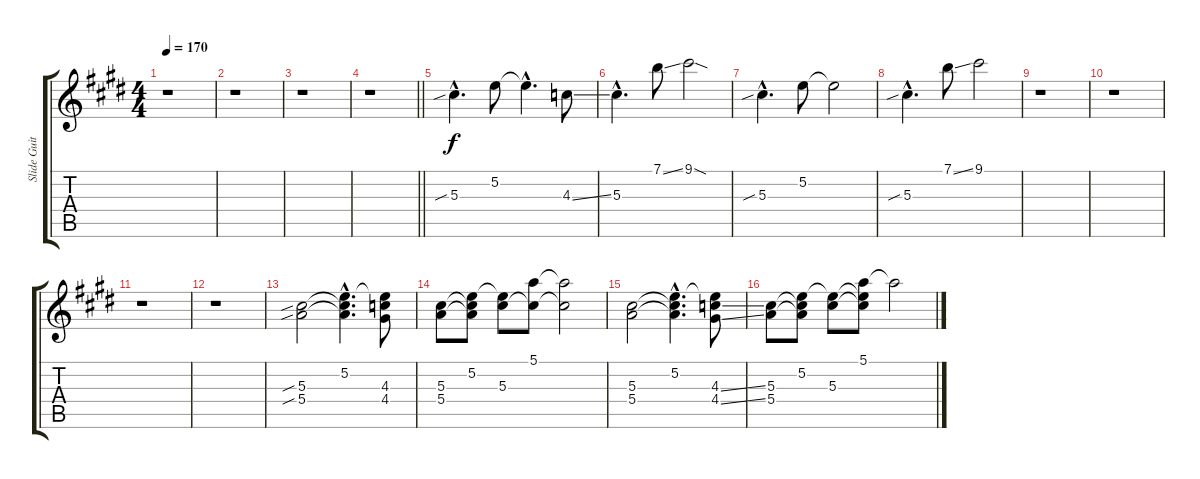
\track ("Slide Guitar II [Slide In E Tuning]" "Slide Guit") {instrument distortionguitar}
\staff {score tabs}
\tuning (E4 B3 Ab3 E3 B2 E2) {hide}
\ts (4 4)
\tempo 170
\clef g2
\ks e
r.1{dy f} |
r.1 |
r.1 |
\barLineRight lightlight
r.1 |
5.3{sib hac}.4{d} 5.2.8 5.2{hac t}.4{d} 4.3{ss}.8 |
5.3{hac}.4{d} 7.1{ss}.8 9.1{sod}.2 |
5.3{sib hac}.4{d} 5.2.8 5.2{t}.2 |
5.3{sib hac}.4{d} 7.1{ss}.8 9.1.2 |
r.1 |
r.1 |
r.1 |
r.1 |
(5.3{sib} 5.4{sib}).2 (5.2{hac} 5.3{hac t} 5.4{hac t}).4{d} (5.2{t} 4.3 4.4).8 |
(5.3 5.4).8 (5.2 5.3{t} 5.4{t}).8 (5.2{t} 5.3).8 (5.1 5.3{t}).8 (5.1{t} 5.3{t}).2 |
(5.3 5.4).2 (5.2{hac} 5.3{hac t} 5.4{hac t}).4{d} (5.2{t} 4.3{ss} 4.4{ss}).8 |
(5.3 5.4).8 (5.2 5.3{t} 5.4{t}).8 (5.2{t} 5.3).8 (5.1 5.2{t} 5.3{t}).8 5.1{t}.2
